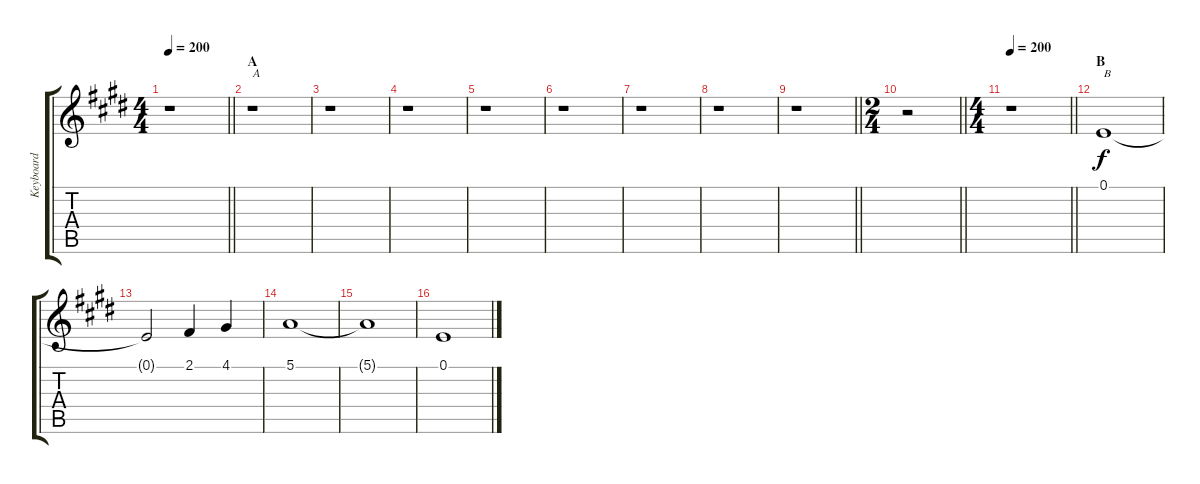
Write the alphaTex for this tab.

\track ("Keyboard" "Keyboard") {instrument pad6metallic}
\staff {score tabs}
\tuning (E4 B3 G3 D3 A2 E2) {hide}
\ts (4 4)
\tempo 200
\tempo 100
\tempo 200
\clef g2
\barLineRight lightlight
\ks e
r.1{dy f instrument pad6metallic} |
\section ("" "A")
r.1{txt "A"} |
r.1 |
r.1 |
r.1 |
r.1 |
r.1 |
r.1 |
\barLineRight lightlight
r.1 |
\ts (2 4)
\barLineRight lightlight
r.2 |
\ts (4 4)
\tempo 200
\barLineRight lightlight
r.1 |
\section ("" "B")
0.1.1{txt "B"} |
0.1{t}.2 2.1.4 4.1.4 |
5.1.1 |
5.1{t}.1 |
0.1.1
